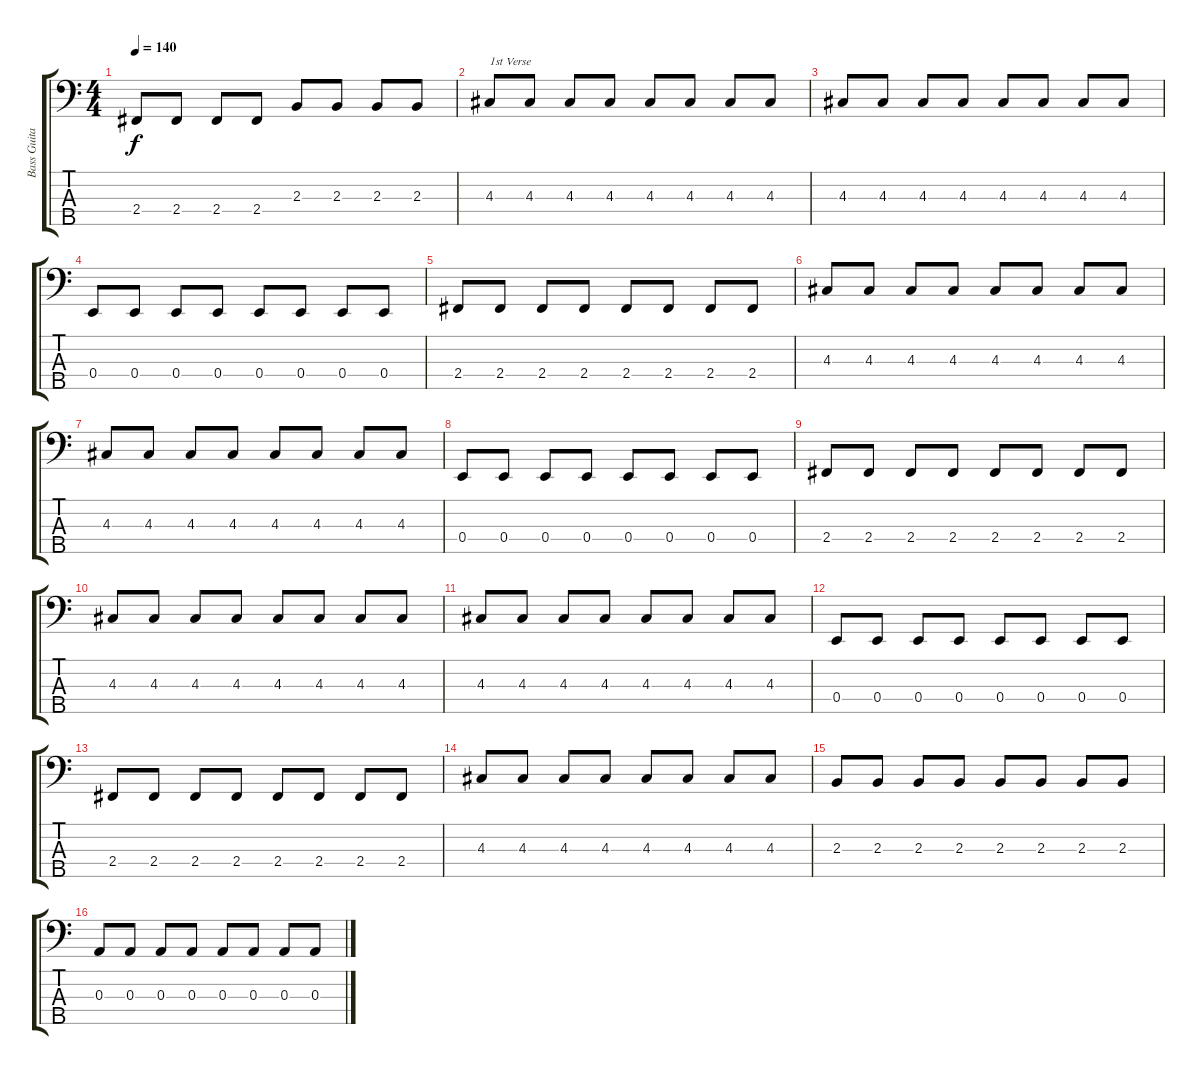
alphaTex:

\track ("Bass Guitar" "Bass Guita") {instrument electricbassfinger}
\staff {score tabs}
\tuning (G2 D2 A1 E1 B0) {hide}
\ts (4 4)
\tempo 140
\clef f4
\ks c
2.4.8{dy f} 2.4.8 2.4.8 2.4.8 2.3.8 2.3.8 2.3.8 2.3.8 |
4.3.8{txt "1st Verse"} 4.3.8 4.3.8 4.3.8 4.3.8 4.3.8 4.3.8 4.3.8 |
4.3.8 4.3.8 4.3.8 4.3.8 4.3.8 4.3.8 4.3.8 4.3.8 |
0.4.8 0.4.8 0.4.8 0.4.8 0.4.8 0.4.8 0.4.8 0.4.8 |
2.4.8 2.4.8 2.4.8 2.4.8 2.4.8 2.4.8 2.4.8 2.4.8 |
4.3.8 4.3.8 4.3.8 4.3.8 4.3.8 4.3.8 4.3.8 4.3.8 |
4.3.8 4.3.8 4.3.8 4.3.8 4.3.8 4.3.8 4.3.8 4.3.8 |
0.4.8 0.4.8 0.4.8 0.4.8 0.4.8 0.4.8 0.4.8 0.4.8 |
2.4.8 2.4.8 2.4.8 2.4.8 2.4.8 2.4.8 2.4.8 2.4.8 |
4.3.8 4.3.8 4.3.8 4.3.8 4.3.8 4.3.8 4.3.8 4.3.8 |
4.3.8 4.3.8 4.3.8 4.3.8 4.3.8 4.3.8 4.3.8 4.3.8 |
0.4.8 0.4.8 0.4.8 0.4.8 0.4.8 0.4.8 0.4.8 0.4.8 |
2.4.8 2.4.8 2.4.8 2.4.8 2.4.8 2.4.8 2.4.8 2.4.8 |
4.3.8 4.3.8 4.3.8 4.3.8 4.3.8 4.3.8 4.3.8 4.3.8 |
2.3.8 2.3.8 2.3.8 2.3.8 2.3.8 2.3.8 2.3.8 2.3.8 |
0.3.8 0.3.8 0.3.8 0.3.8 0.3.8 0.3.8 0.3.8 0.3.8
